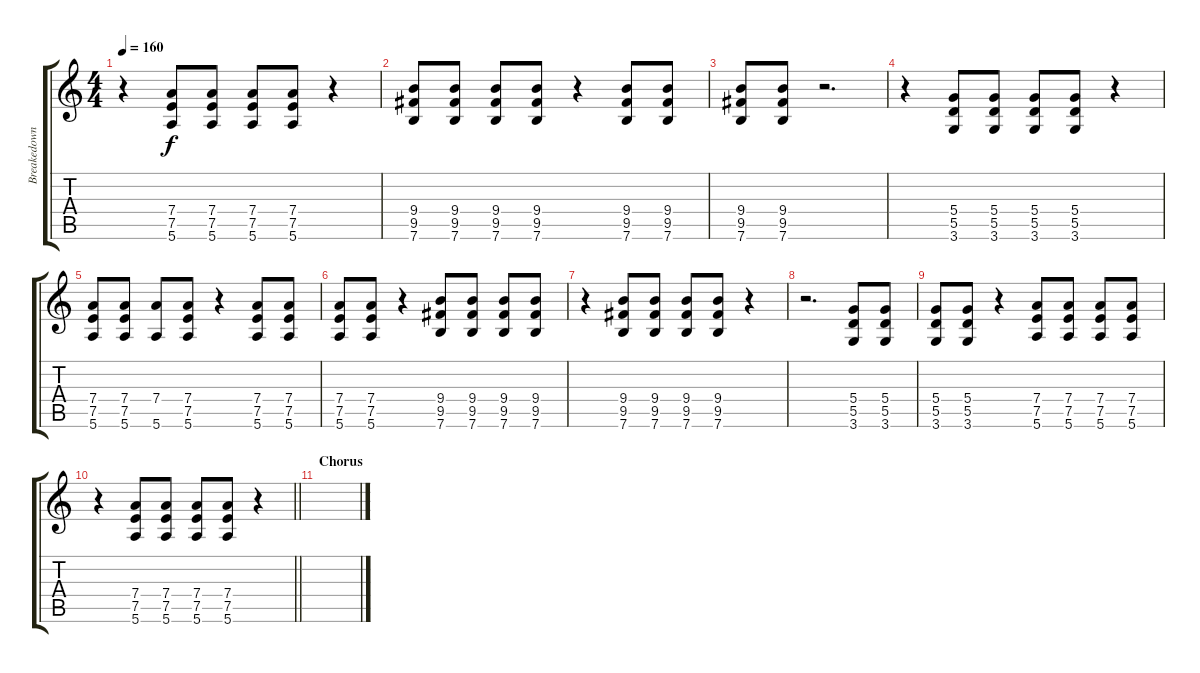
\track ("Breakedown Guitar" "Breakedown") {instrument overdrivenguitar}
\staff {score tabs}
\tuning (E4 B3 G3 D3 A2 E2) {hide}
\ts (4 4)
\tempo 160
\clef g2
\ks c
r.4{dy f} (7.4 7.5 5.6).8 (7.4 7.5 5.6).8 (7.4 7.5 5.6).8 (7.4 7.5 5.6).8 r.4 |
(9.4 9.5 7.6).8 (9.4 9.5 7.6).8 (9.4 9.5 7.6).8 (9.4 9.5 7.6).8 r.4 (9.4 9.5 7.6).8 (9.4 9.5 7.6).8 |
(9.4 9.5 7.6).8 (9.4 9.5 7.6).8 r.2{d} |
r.4 (5.4 5.5 3.6).8 (5.4 5.5 3.6).8 (5.4 5.5 3.6).8 (5.4 5.5 3.6).8 r.4 |
(7.4 7.5 5.6).8 (7.4 7.5 5.6).8 (7.4 5.6).8 (7.4 7.5 5.6).8 r.4 (7.4 7.5 5.6).8 (7.4 7.5 5.6).8 |
(7.4 7.5 5.6).8 (7.4 7.5 5.6).8 r.4 (9.4 9.5 7.6).8 (9.4 9.5 7.6).8 (9.4 9.5 7.6).8 (9.4 9.5 7.6).8 |
r.4 (9.4 9.5 7.6).8 (9.4 9.5 7.6).8 (9.4 9.5 7.6).8 (9.4 9.5 7.6).8 r.4 |
r.2{d} (5.4 5.5 3.6).8 (5.4 5.5 3.6).8 |
(5.4 5.5 3.6).8 (5.4 5.5 3.6).8 r.4 (7.4 7.5 5.6).8 (7.4 7.5 5.6).8 (7.4 7.5 5.6).8 (7.4 7.5 5.6).8 |
\barLineRight lightlight
r.4 (7.4 7.5 5.6).8 (7.4 7.5 5.6).8 (7.4 7.5 5.6).8 (7.4 7.5 5.6).8 r.4 |
\section ("" "Chorus")
